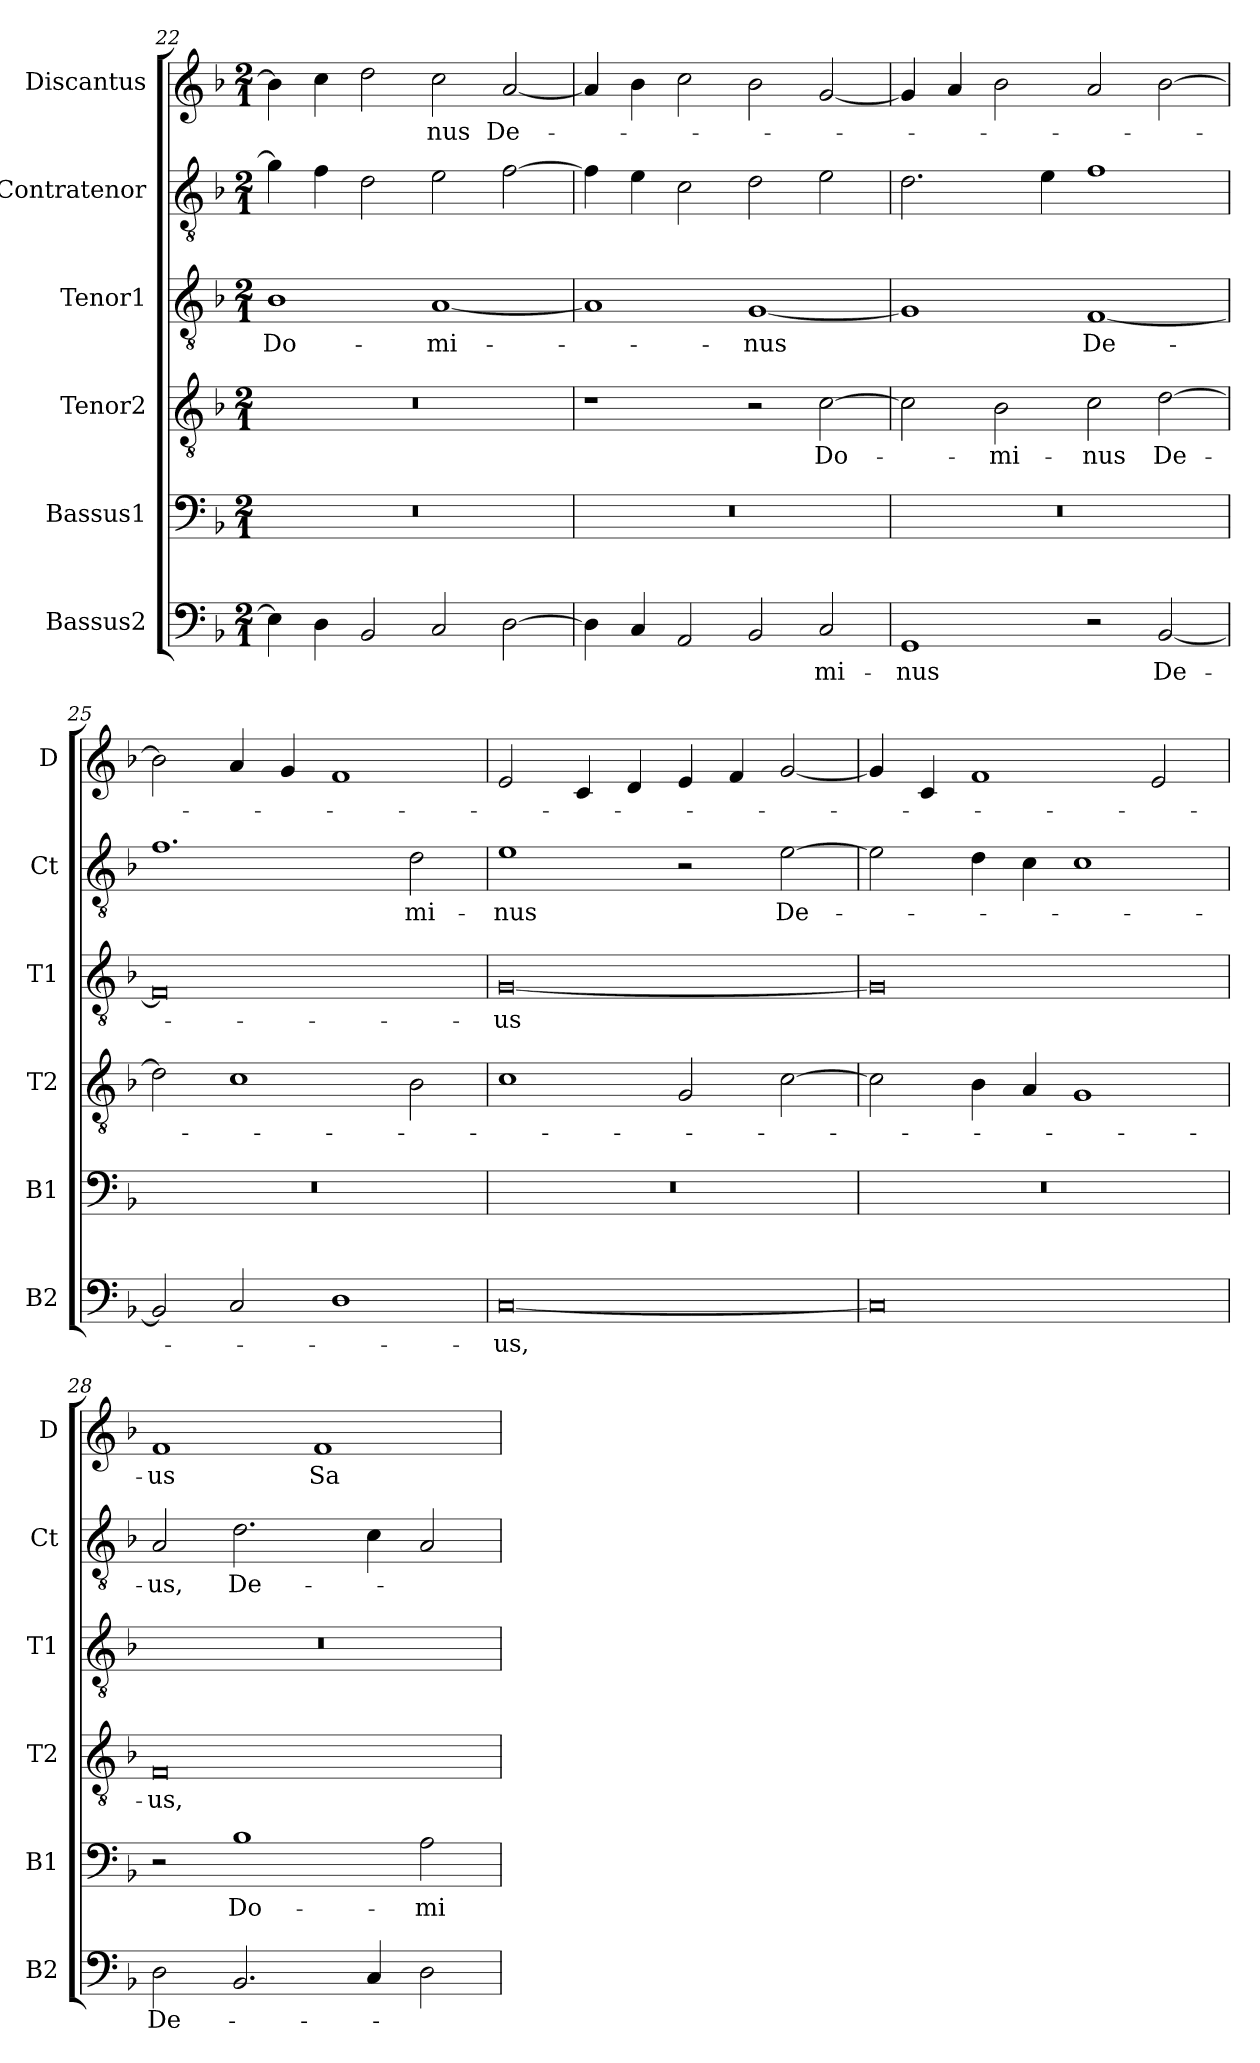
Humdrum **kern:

**kern	**text	**kern	**text	**kern	**text	**kern	**text	**kern	**text	**kern	**text
*part6	*part6	*part5	*part5	*part4	*part4	*part3	*part3	*part2	*part2	*part1	*part1
*staff6	*staff6	*staff5	*staff5	*staff4	*staff4	*staff3	*staff3	*staff2	*staff2	*staff1	*staff1
*I"Bassus2	*	*I"Bassus1	*	*I"Tenor2	*	*I"Tenor1	*	*I"Contratenor	*	*I"Discantus	*
*I'B2	*	*I'B1	*	*I'T2	*	*I'T1	*	*I'Ct	*	*I'D	*
*clefF4	*	*clefF4	*	*clefGv2	*	*clefGv2	*	*clefGv2	*	*clefG2	*
*k[b-]	*	*k[b-]	*	*k[b-]	*	*k[b-]	*	*k[b-]	*	*k[b-]	*
*M2/1	*	*M2/1	*	*M2/1	*	*M2/1	*	*M2/1	*	*M2/1	*
=22	=22	=22	=22	=22	=22	=22	=22	=22	=22	=22	=22
4E-]	.	0r	.	0r	.	1B-	Do-	4g]	.	4b-]	.
4D	.	.	.	.	.	.	.	4f	.	4cc	.
2BB-	.	.	.	.	.	.	.	2d	.	2dd	.
2C	.	.	.	.	.	[1A	-mi-	2e	.	2cc	-nus
[2D	.	.	.	.	.	.	.	[2f	.	[2a	De-
=23	=23	=23	=23	=23	=23	=23	=23	=23	=23	=23	=23
4D]	.	0r	.	1r	.	1A]	.	4f]	.	4a]	.
4C	.	.	.	.	.	.	.	4e	.	4b-	.
2AA	.	.	.	.	.	.	.	2c	.	2cc	.
2BB-	.	.	.	2r	.	[1G	-nus	2d	.	2b-	.
2C	-mi-	.	.	[2c	Do-	.	.	2e	.	[2g	.
=24	=24	=24	=24	=24	=24	=24	=24	=24	=24	=24	=24
1GG	-nus	0r	.	2c]	.	1G]	.	2.d	.	4g]	.
.	.	.	.	.	.	.	.	.	.	4a	.
.	.	.	.	2B-	-mi-	.	.	.	.	2b-	.
.	.	.	.	.	.	.	.	4e	.	.	.
2r	.	.	.	2c	-nus	[1F	De-	1f	.	2a	.
[2BB-	De-	.	.	[2d	De-	.	.	.	.	[2b-	.
=25	=25	=25	=25	=25	=25	=25	=25	=25	=25	=25	=25
2BB-]	.	0r	.	2d]	.	0F]	.	1.f	.	2b-]	.
2C	.	.	.	1c	.	.	.	.	.	4a	.
.	.	.	.	.	.	.	.	.	.	4g	.
1D	.	.	.	.	.	.	.	.	.	1f	.
.	.	.	.	2B-	.	.	.	2d	-mi-	.	.
=26	=26	=26	=26	=26	=26	=26	=26	=26	=26	=26	=26
[0C	-us,	0r	.	1c	.	[0G	-us	1e	-nus	2e	.
.	.	.	.	.	.	.	.	.	.	4c	.
.	.	.	.	.	.	.	.	.	.	4d	.
.	.	.	.	2G	.	.	.	2r	.	4e	.
.	.	.	.	.	.	.	.	.	.	4f	.
.	.	.	.	[2c	.	.	.	[2e	De-	[2g	.
=27	=27	=27	=27	=27	=27	=27	=27	=27	=27	=27	=27
0C]	.	0r	.	2c]	.	0G]	.	2e]	.	4g]	.
.	.	.	.	.	.	.	.	.	.	4c	.
.	.	.	.	4B-	.	.	.	4d	.	1f	.
.	.	.	.	4A	.	.	.	4c	.	.	.
.	.	.	.	1G	.	.	.	1c	.	.	.
.	.	.	.	.	.	.	.	.	.	2e	.
=28	=28	=28	=28	=28	=28	=28	=28	=28	=28	=28	=28
2D	De-	2r	.	0F	-us,	0r	.	2A	-us,	1f	-us
2.BB-	.	1B-	Do-	.	.	.	.	2.d	De-	.	.
.	.	.	.	.	.	.	.	.	.	1f	Sa-
4C	.	.	.	.	.	.	.	4c	.	.	.
2D	.	2A	-mi-	.	.	.	.	2A	.	.	.
=	=	=	=	=	=	=	=	=	=	=	=
*-	*-	*-	*-	*-	*-	*-	*-	*-	*-	*-	*-
